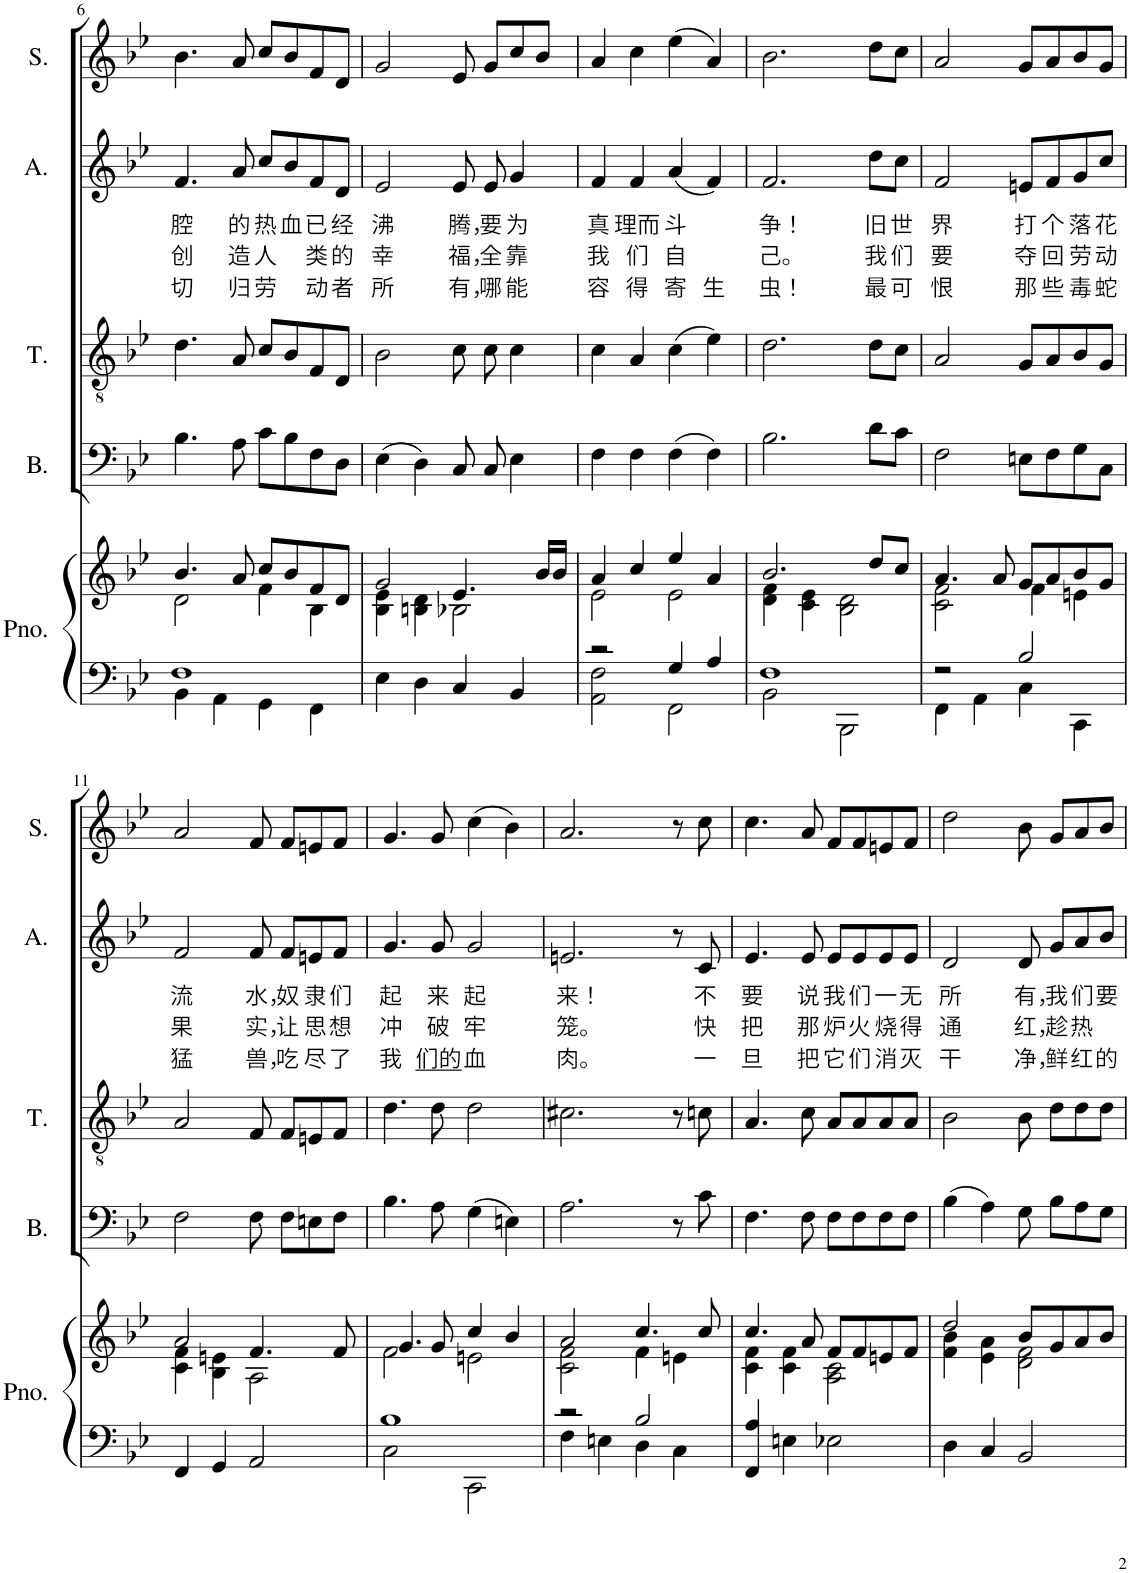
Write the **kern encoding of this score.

**kern	**kern	**kern	**kern	**kern	**text	**text	**text	**kern
*part5	*part5	*part4	*part3	*part2	*part2	*part2	*part2	*part1
*staff6	*staff5	*staff4	*staff3	*staff2	*staff2	*staff2	*staff2	*staff1
*I"Piano	*	*I"Bass	*I"Tenor	*I"Alto	*	*	*	*I"Soprano
*I'Pno.	*	*I'B.	*I'T.	*I'A.	*	*	*	*I'S.
!!LO:PB:g=z
*clefF4	*clefG2	*clefF4	*clefGv2	*clefG2	*	*	*	*clefG2
*k[b-e-]	*k[b-e-]	*k[b-e-]	*k[b-e-]	*k[b-e-]	*	*	*	*k[b-e-]
*M4/4	*M4/4	*M4/4	*M4/4	*M4/4	*	*	*	*M4/4
*met(c)	*met(c)	*met(c)	*met(c)	*met(c)	*	*	*	*met(c)
=6	=6	=6	=6	=6	=6	=6	=6	=6
*^	*^	*	*	*	*	*	*	*
!	!	!	!	!	!	!	!LO:LY:b	!LO:LY:b	!LO:LY:b	!
1F	4BB-\	4.b-/	2d\	4.B-\	4.d\	4.f/	腔	创	切	4.b-\
.	4AA\	.	.	.	.	.	.	.	.	.
!	!	!	!	!	!	!	!LO:LY:b	!LO:LY:b	!LO:LY:b	!
.	.	8a/	.	8A\	8A/	8a/	的	造	归	8a/
!	!	!	!	!	!	!	!LO:LY:b	!LO:LY:b	!LO:LY:b	!
.	4GG\	8cc/L	4f\	8c\L	8c/L	8cc/L	热	人	劳	8cc/L
!	!	!	!	!	!	!	!LO:LY:b	!	!	!
.	.	8b-/	.	8B-\	8B-/	8b-/	血	.	.	8b-/
!	!	!	!	!	!	!	!LO:LY:b	!LO:LY:b	!LO:LY:b	!
.	4FF\	8f/	4B-\	8F\	8F/	8f/	已	类	动	8f/
!	!	!	!	!	!	!	!LO:LY:b	!LO:LY:b	!LO:LY:b	!
.	.	8d/J	.	8D\J	8D/J	8d/J	经	的	者	8d/J
*v	*v	*	*	*	*	*	*	*	*	*
=7	=7	=7	=7	=7	=7	=7	=7	=7	=7
!	!	!	!	!	!	!LO:LY:b	!LO:LY:b	!LO:LY:b	!
4E-\	2g/	4B-\ 4e-\	(4E-\	2B-\	2e-/	沸	幸	所	2g/
4D\	.	4Bn\ 4d\	4D\)	.	.	.	.	.	.
!	!	!	!	!	!	!LO:LY:b	!LO:LY:b	!LO:LY:b	!
4C/	4.e-/	2B-X\	8C/	8c\	8e-/	腾，	福，	有，	8e-/
!	!	!	!	!	!	!LO:LY:b	!LO:LY:b	!LO:LY:b	!
.	.	.	8C/	8c\	8e-/	要	全	哪	8g/L
!	!	!	!	!	!	!LO:LY:b	!LO:LY:b	!LO:LY:b	!
4BB-/	.	.	4E-\	4c\	4g/	为	靠	能	8cc/
.	16b-/LL	.	.	.	.	.	.	.	8b-/J
.	16b-/JJ	.	.	.	.	.	.	.	.
=8	=8	=8	=8	=8	=8	=8	=8	=8	=8
*^	*	*	*	*	*	*	*	*	*
!	!	!	!	!	!	!	!LO:LY:b	!LO:LY:b	!LO:LY:b	!
2r	2AA\ 2F\	4a/	2e-\	4F\	4c\	4f/	真	我	容	4a/
!	!	!	!	!	!	!	!LO:LY:b	!LO:LY:b	!LO:LY:b	!
.	.	4cc/	.	4F\	4A/	4f/	理而	们	得	4cc\
!	!	!	!	!	!	!	!LO:LY:b	!LO:LY:b	!LO:LY:b	!
4G/	2FF\	4ee-/	2e-\	(4F\	(4c\	(4a/	斗	自	寄	(4ee-\
!	!	!	!	!	!	!	!	!	!LO:LY:b	!
4A/	.	4a/	.	4F\)	4e-\)	4f/)	.	.	生	4a/)
=9	=9	=9	=9	=9	=9	=9	=9	=9	=9	=9
!	!	!	!	!	!	!	!LO:LY:b	!LO:LY:b	!LO:LY:b	!
1F	2BB-\	2.b-/	4d\ 4f\	2.B-\	2.d\	2.f/	争！	己。	虫！	2.b-\
.	.	.	4c\ 4e-\	.	.	.	.	.	.	.
.	2BBB-\	.	2B-\ 2d\	.	.	.	.	.	.	.
!	!	!	!	!	!	!	!LO:LY:b	!LO:LY:b	!LO:LY:b	!
.	.	8dd/L	.	8d\L	8d\L	8dd\L	旧	我	最	8dd\L
!	!	!	!	!	!	!	!LO:LY:b	!LO:LY:b	!LO:LY:b	!
.	.	8cc/J	.	8c\J	8c\J	8cc\J	世	们	可	8cc\J
=10	=10	=10	=10	=10	=10	=10	=10	=10	=10	=10
!	!	!	!	!	!	!	!LO:LY:b	!LO:LY:b	!LO:LY:b	!
2r	4FF\	4.a/	2c\ 2f\	2F\	2A/	2f/	界	要	恨	2a/
.	4AA\	.	.	.	.	.	.	.	.	.
.	.	8a/	.	.	.	.	.	.	.	.
!	!	!	!	!	!	!	!LO:LY:b	!LO:LY:b	!LO:LY:b	!
2B-/	4C\	8g/L	4f\	8En\L	8G/L	8en/L	打	夺	那	8g/L
!	!	!	!	!	!	!	!LO:LY:b	!LO:LY:b	!LO:LY:b	!
.	.	8a/	.	8F\	8A/	8f/	个	回	些	8a/
!	!	!	!	!	!	!	!LO:LY:b	!LO:LY:b	!LO:LY:b	!
.	4CC\	8b-/	4en\	8G\	8B-/	8g/	落	劳	毒	8b-/
!	!	!	!	!	!	!	!LO:LY:b	!LO:LY:b	!LO:LY:b	!
.	.	8g/J	.	8C\J	8G/J	8cc/J	花	动	蛇	8g/J
*v	*v	*	*	*	*	*	*	*	*	*
!!LO:LB:g=z
=11	=11	=11	=11	=11	=11	=11	=11	=11	=11
!	!	!	!	!	!	!LO:LY:b	!LO:LY:b	!LO:LY:b	!
4FF/	2a/	4c\ 4f\	2F\	2A/	2f/	流	果	猛	2a/
4GG/	.	4B-\ 4en\	.	.	.	.	.	.	.
!	!	!	!	!	!	!LO:LY:b	!LO:LY:b	!LO:LY:b	!
2AA/	4.f/	2A\	8F\	8F/	8f/	水，	实，	兽，	8f/
!	!	!	!	!	!	!LO:LY:b	!LO:LY:b	!LO:LY:b	!
.	.	.	8F\L	8F/L	8f/L	奴	让	吃	8f/L
!	!	!	!	!	!	!LO:LY:b	!LO:LY:b	!LO:LY:b	!
.	.	.	8En\	8En/	8en/	隶	思	尽	8en/
!	!	!	!	!	!	!LO:LY:b	!LO:LY:b	!LO:LY:b	!
.	8f/	.	8F\J	8F/J	8f/J	们	想	了	8f/J
=12	=12	=12	=12	=12	=12	=12	=12	=12	=12
*^	*	*	*	*	*	*	*	*	*
!	!	!	!	!	!	!	!LO:LY:b	!LO:LY:b	!LO:LY:b	!
1B-	2C\	4.g/	2f\	4.B-\	4.d\	4.g/	起	冲	我	4.g/
!	!	!	!	!	!	!	!LO:LY:b	!LO:LY:b	!LO:LY:b	!
.	.	8g/	.	8A\	8d\	8g/	来	破	们的	8g/
!	!	!	!	!	!	!	!LO:LY:b	!LO:LY:b	!LO:LY:b	!
.	2CC\	4cc/	2en\	(4G\	2d\	2g/	起	牢	血	(4cc\
.	.	4b-/	.	4En\)	.	.	.	.	.	4b-\)
=13	=13	=13	=13	=13	=13	=13	=13	=13	=13	=13
!	!	!	!	!	!	!	!LO:LY:b	!LO:LY:b	!LO:LY:b	!
2r	4F\	2a/	2c\ 2f\	2.A\	2.c#X\	2.en/	来！	笼。	肉。	2.a/
.	4En\	.	.	.	.	.	.	.	.	.
2B-/	4D\	4.cc/	4f\	.	.	.	.	.	.	.
.	4C\	.	4en\	8r	8r	8r	.	.	.	8r
!	!	!	!	!	!	!	!LO:LY:b	!LO:LY:b	!LO:LY:b	!
.	.	8cc/	.	8c\	8cn\	8c/	不	快	一	8cc\
*v	*v	*	*	*	*	*	*	*	*	*
=14	=14	=14	=14	=14	=14	=14	=14	=14	=14
!	!	!	!	!	!	!LO:LY:b	!LO:LY:b	!LO:LY:b	!
4FF/ 4A/	4.cc/	4c\ 4f\	4.F\	4.A/	4.e-/	要	把	旦	4.cc\
4En\	.	4c\ 4f\	.	.	.	.	.	.	.
!	!	!	!	!	!	!LO:LY:b	!LO:LY:b	!LO:LY:b	!
.	8a/	.	8F\	8c\	8e-/	说	那	把	8a/
!	!	!	!	!	!	!LO:LY:b	!LO:LY:b	!LO:LY:b	!
2E-X\	8f/L	2A\ 2c\	8F\L	8A/L	8e-/L	我	炉	它	8f/L
!	!	!	!	!	!	!LO:LY:b	!LO:LY:b	!LO:LY:b	!
.	8f/	.	8F\	8A/	8e-/	们	火	们	8f/
!	!	!	!	!	!	!LO:LY:b	!LO:LY:b	!LO:LY:b	!
.	8en/	.	8F\	8A/	8e-/	一	烧	消	8en/
!	!	!	!	!	!	!LO:LY:b	!LO:LY:b	!LO:LY:b	!
.	8f/J	.	8F\J	8A/J	8e-/J	无	得	灭	8f/J
=15	=15	=15	=15	=15	=15	=15	=15	=15	=15
!	!	!	!	!	!	!LO:LY:b	!LO:LY:b	!LO:LY:b	!
4D\	2dd/	4f\ 4b-\	(4B-\	2B-\	2d/	所	通	干	2dd\
4C/	.	4e-\ 4a\	4A\)	.	.	.	.	.	.
!	!	!	!	!	!	!LO:LY:b	!LO:LY:b	!LO:LY:b	!
2BB-/	8b-/L	2d\ 2f\	8G\	8B-\	8d/	有，	红，	净，	8b-\
!	!	!	!	!	!	!LO:LY:b	!LO:LY:b	!LO:LY:b	!
.	8g/	.	8B-\L	8d\L	8g/L	我	趁	鲜	8g/L
!	!	!	!	!	!	!LO:LY:b	!LO:LY:b	!LO:LY:b	!
.	8a/	.	8A\	8d\	8a/	们	热	红	8a/
!	!	!	!	!	!	!LO:LY:b	!	!LO:LY:b	!
.	8b-/J	.	8G\J	8d\J	8b-/J	要	.	的	8b-/J
*	*v	*v	*	*	*	*	*	*	*
=	=	=	=	=	=	=	=	=
*-	*-	*-	*-	*-	*-	*-	*-	*-
